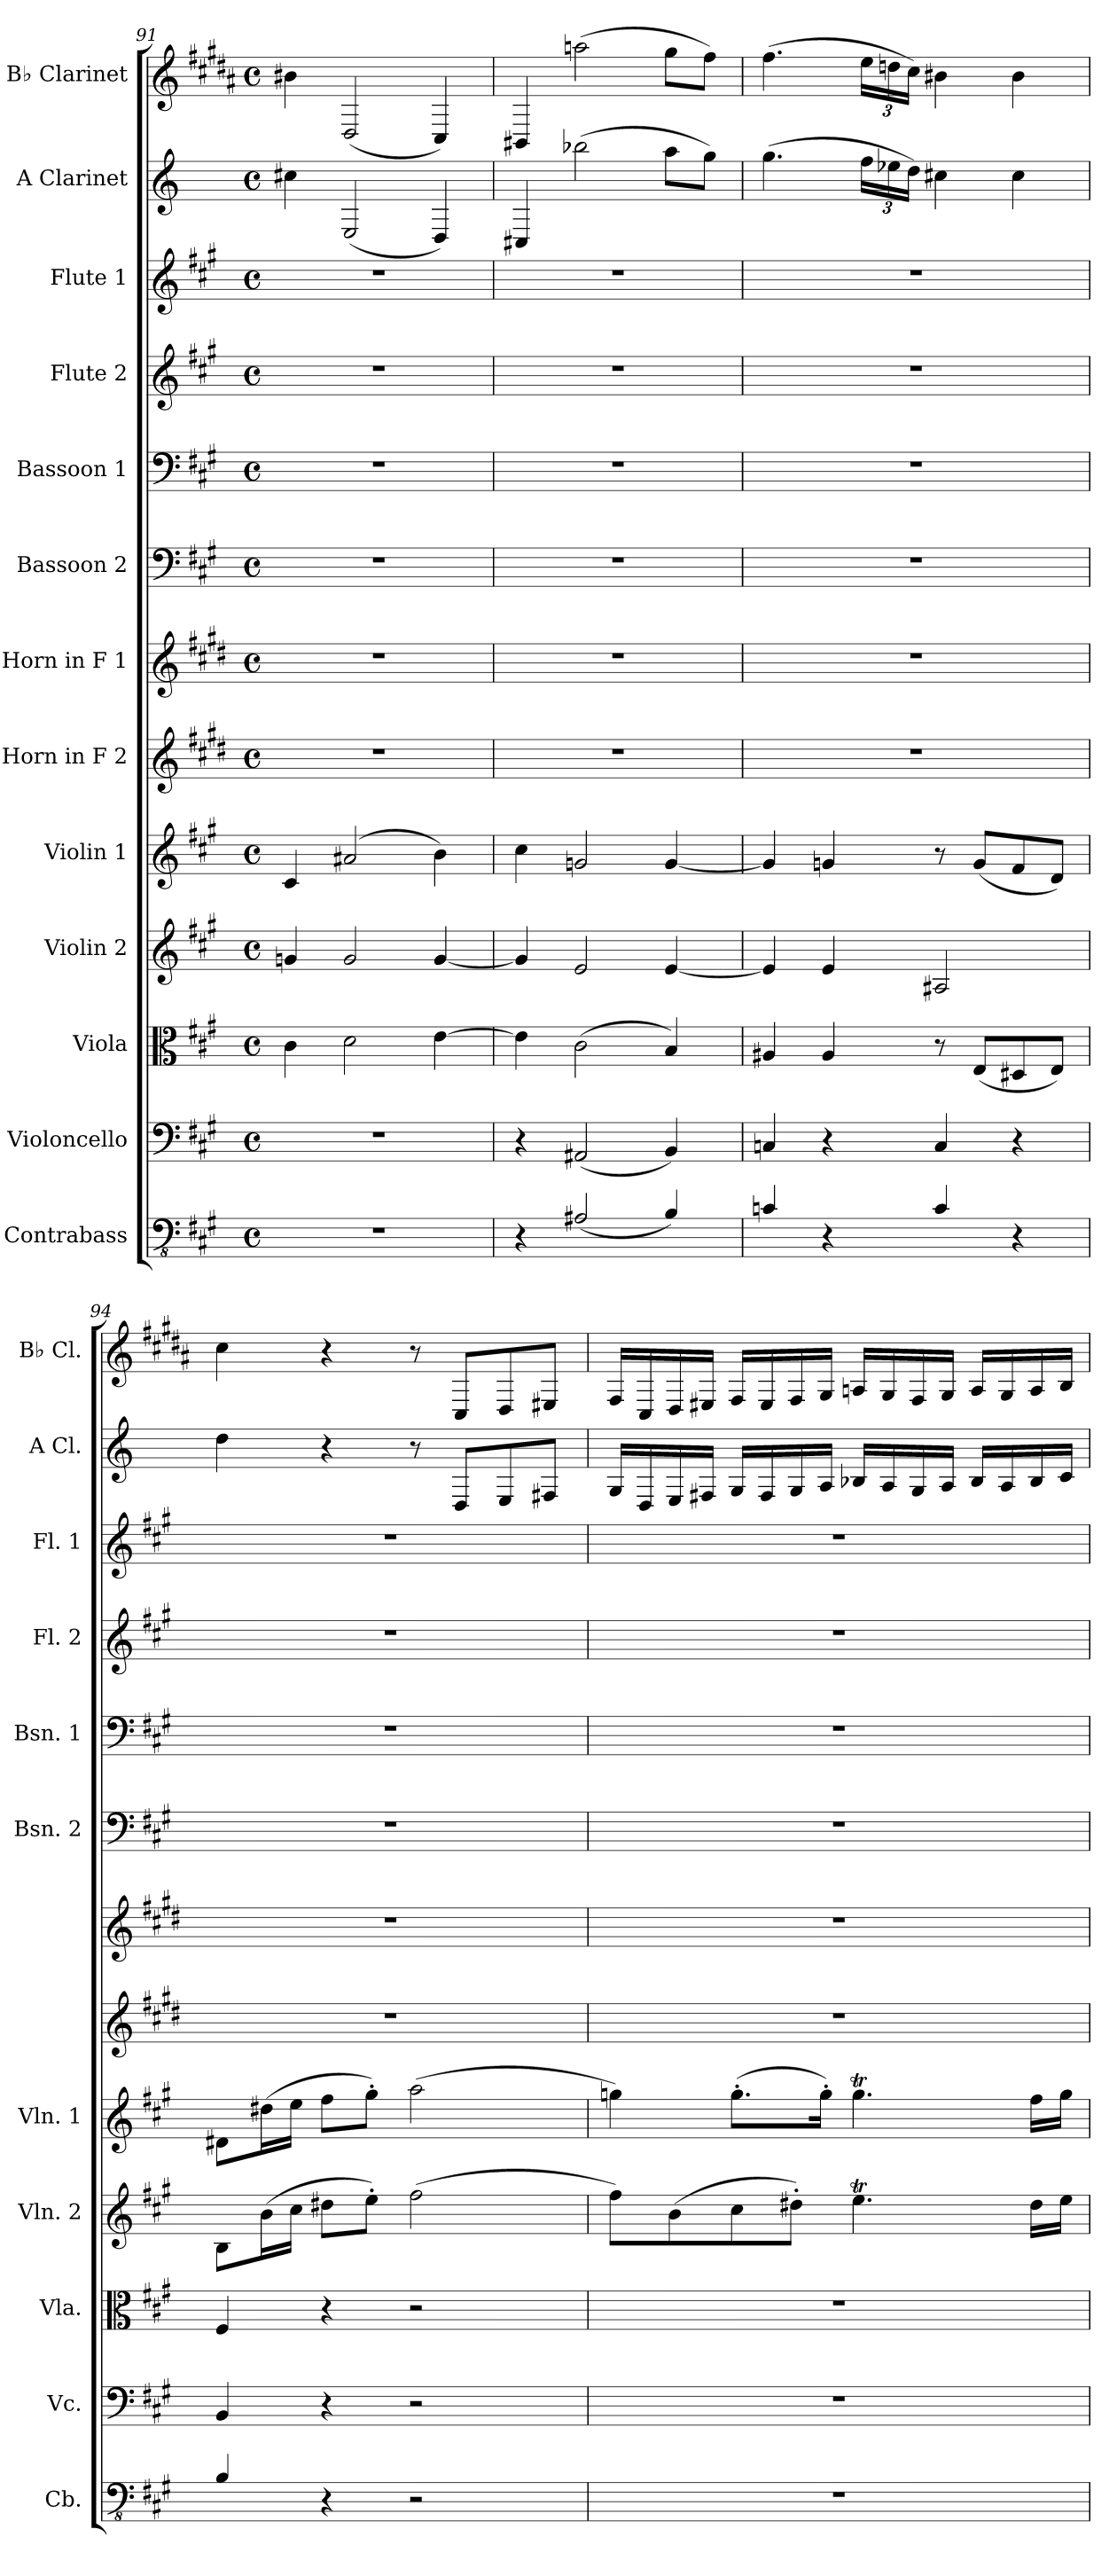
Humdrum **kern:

**kern	**kern	**kern	**kern	**kern	**kern	**kern	**kern	**kern	**kern	**kern	**kern	**kern
*part13	*part12	*part11	*part10	*part9	*part8	*part7	*part6	*part5	*part4	*part3	*part2	*part1
*staff13	*staff12	*staff11	*staff10	*staff9	*staff8	*staff7	*staff6	*staff5	*staff4	*staff3	*staff2	*staff1
*I"Contrabass	*I"Violoncello	*I"Viola	*I"Violin 2	*I"Violin 1	*I"Horn in F 2	*I"Horn in F 1	*I"Bassoon 2	*I"Bassoon 1	*I"Flute 2	*I"Flute 1	*I"A Clarinet	*I"B♭ Clarinet
*I'Cb.	*I'Vc.	*I'Vla.	*I'Vln. 2	*I'Vln. 1	*	*	*I'Bsn. 2	*I'Bsn. 1	*I'Fl. 2	*I'Fl. 1	*I'A Cl.	*I'B♭ Cl.
*clefFv4	*clefF4	*clefC3	*clefG2	*clefG2	*clefG2	*clefG2	*clefF4	*clefF4	*clefG2	*clefG2	*clefG2	*clefG2
*ITrd7c12	*	*	*	*	*ITrd4c7	*ITrd4c7	*	*	*	*	*ITrd2c3	*ITrd1c2
*k[f#c#g#]	*k[f#c#g#]	*k[f#c#g#]	*k[f#c#g#]	*k[f#c#g#]	*k[f#c#g#]	*k[f#c#g#]	*k[f#c#g#]	*k[f#c#g#]	*k[f#c#g#]	*k[f#c#g#]	*k[f#c#g#]	*k[f#c#g#]
*M4/4	*M4/4	*M4/4	*M4/4	*M4/4	*M4/4	*M4/4	*M4/4	*M4/4	*M4/4	*M4/4	*M4/4	*M4/4
*met(c)	*met(c)	*met(c)	*met(c)	*met(c)	*met(c)	*met(c)	*met(c)	*met(c)	*met(c)	*met(c)	*met(c)	*met(c)
=91	=91	=91	=91	=91	=91	=91	=91	=91	=91	=91	=91	=91
1r	1r	4c#\	4gn/	4c#/	1r	1r	1r	1r	1r	1r	4a#X\	4a#X\
.	.	2d\	2g/	(>2a#X/	.	.	.	.	.	.	(<2C#/	(<2C#/
.	.	[4e\	[4g/	4b\)	.	.	.	.	.	.	4BB/)	4BB/)
=92	=92	=92	=92	=92	=92	=92	=92	=92	=92	=92	=92	=92
4r	4r	4e\]	4g/]	4cc#\	1r	1r	1r	1r	1r	1r	4AA#X/	4AA#X/
(<2AAA#X/	(<2AA#X/	(>2c#\	2e/	2gn/	.	.	.	.	.	.	(>2ggn\	(>2ggn\
4BBB/)	4BB/)	4B/)	[4e/	[4g/	.	.	.	.	.	.	8ff#\L	8ff#\L
.	.	.	.	.	.	.	.	.	.	.	8ee\J)	8ee\J)
=93	=93	=93	=93	=93	=93	=93	=93	=93	=93	=93	=93	=93
4CCn/	4Cn/	4A#X/	4e/]	4g/]	1r	1r	1r	1r	1r	1r	(>4.ee\	(>4.ee\
4r	4r	4A#/	4e/	4gn/	.	.	.	.	.	.	.	.
*	*	*	*	*	*	*	*	*	*	*	*Xbrackettup	*Xbrackettup
.	.	.	.	.	.	.	.	.	.	.	24dd\LL	24dd\LL
.	.	.	.	.	.	.	.	.	.	.	24ccn\	24ccn\
.	.	.	.	.	.	.	.	.	.	.	24b\JJ)	24b\JJ)
4CC/	4C/	8r	2A#X/	8r	.	.	.	.	.	.	4a#X\	4a#X\
.	.	(<8E/L	.	(<8g/L	.	.	.	.	.	.	.	.
4r	4r	8D#X/	.	8f#/	.	.	.	.	.	.	4a#\	4a#\
.	.	8E/J)	.	8d/J)	.	.	.	.	.	.	.	.
!!LO:PB:g=z
=94	=94	=94	=94	=94	=94	=94	=94	=94	=94	=94	=94	=94
4BBB/	4BB/	4F#/	8B\L	8d#X\L	1r	1r	1r	1r	1r	1r	4b\	4b\
.	.	.	(>16b\L	(>16dd#X\L	.	.	.	.	.	.	.	.
.	.	.	16cc#\JJ	16ee\JJ	.	.	.	.	.	.	.	.
4r	4r	4r	8dd#X\L	8ff#\L	.	.	.	.	.	.	4r	4r
.	.	.	8ee'\J)	8gg#'\J)	.	.	.	.	.	.	.	.
2r	2r	2r	(>2ff#\	(>2aa\	.	.	.	.	.	.	8r	8r
.	.	.	.	.	.	.	.	.	.	.	8BB/L	8BB/L
.	.	.	.	.	.	.	.	.	.	.	8C#/	8C#/
.	.	.	.	.	.	.	.	.	.	.	8D#X/J	8D#X/J
=95	=95	=95	=95	=95	=95	=95	=95	=95	=95	=95	=95	=95
1r	1r	1r	8ff#\L)	4ggn\)	1r	1r	1r	1r	1r	1r	16E/LL	16E/LL
.	.	.	.	.	.	.	.	.	.	.	16BB/	16BB/
.	.	.	(>8b\	.	.	.	.	.	.	.	16C#/	16C#/
.	.	.	.	.	.	.	.	.	.	.	16D#X/JJ	16D#X/JJ
.	.	.	8cc#\	(>8.gg'\L	.	.	.	.	.	.	16E/LL	16E/LL
.	.	.	.	.	.	.	.	.	.	.	16D#/	16D#/
.	.	.	8dd#X'\J)	.	.	.	.	.	.	.	16E/	16E/
.	.	.	.	16gg'\Jk)	.	.	.	.	.	.	16F#/JJ	16F#/JJ
.	.	.	4.eeT\	4.ggT\	.	.	.	.	.	.	16Gn/LL	16Gn/LL
.	.	.	.	.	.	.	.	.	.	.	16F#/	16F#/
.	.	.	.	.	.	.	.	.	.	.	16E/	16E/
.	.	.	.	.	.	.	.	.	.	.	16F#/JJ	16F#/JJ
.	.	.	.	.	.	.	.	.	.	.	16G/LL	16G/LL
.	.	.	.	.	.	.	.	.	.	.	16F#/	16F#/
.	.	.	16dd#\LL	16ff#\LL	.	.	.	.	.	.	16G/	16G/
.	.	.	16ee\JJ	16gg\JJ	.	.	.	.	.	.	16A/JJ	16A/JJ
=	=	=	=	=	=	=	=	=	=	=	=	=
*-	*-	*-	*-	*-	*-	*-	*-	*-	*-	*-	*-	*-
